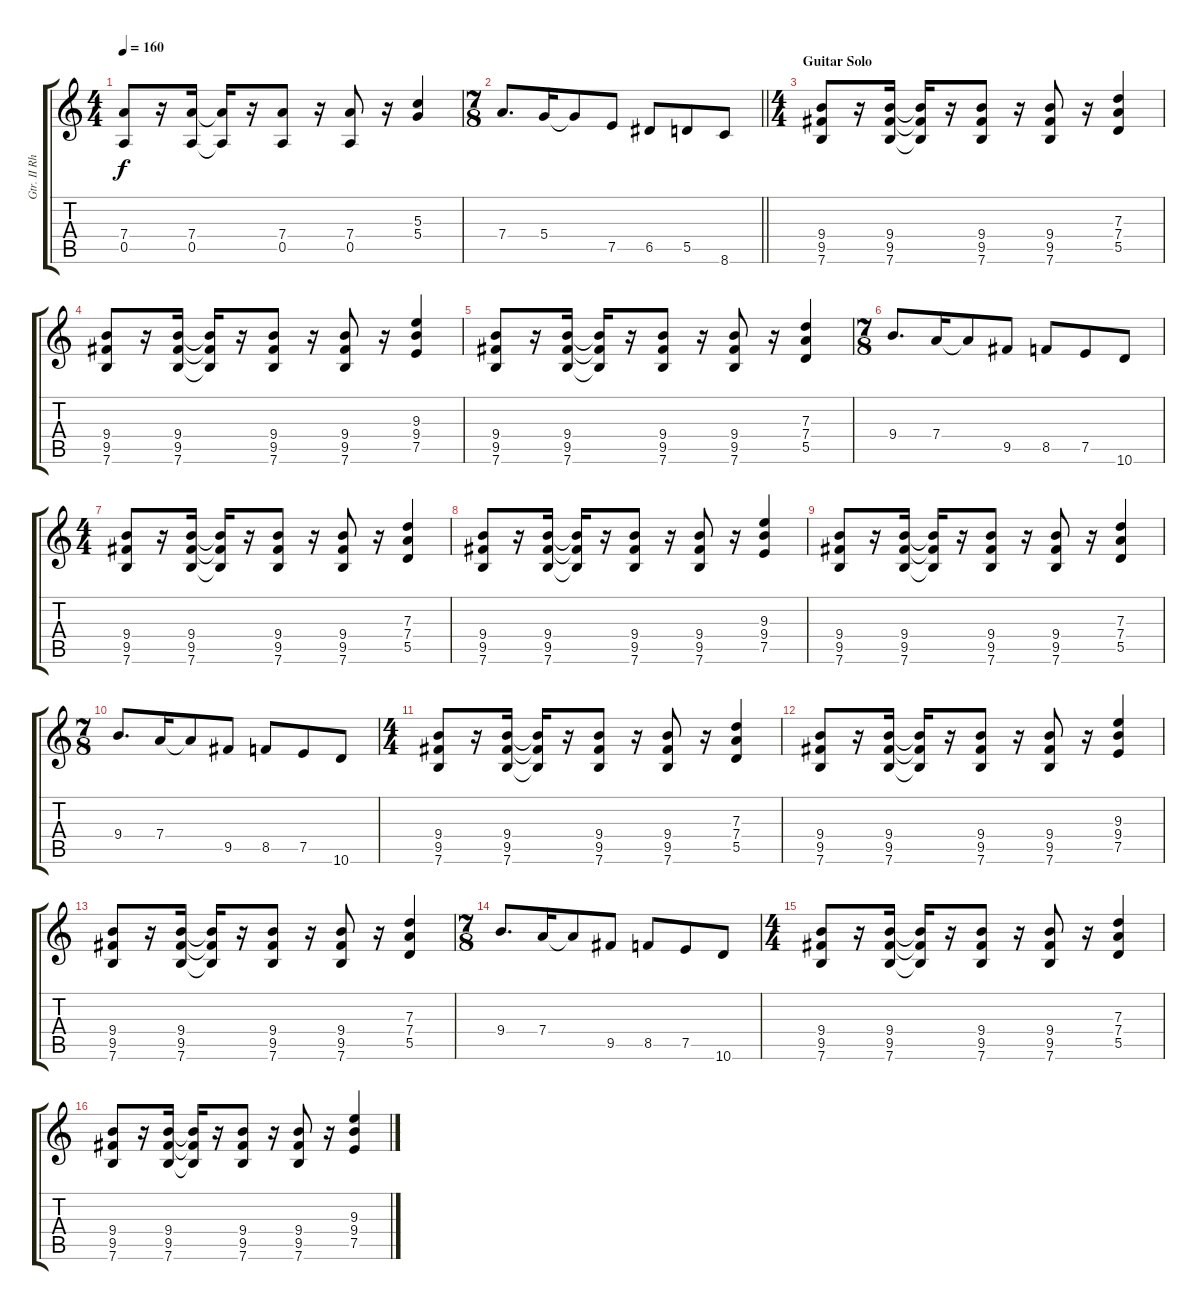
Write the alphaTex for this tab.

\track ("Gtr. II Rhytm" "Gtr. II Rh") {instrument overdrivenguitar}
\staff {score tabs}
\tuning (E4 B3 G3 D3 A2 E2) {hide}
\ts (4 4)
\tempo 160
\clef g2
\ks c
(7.4 0.5).8{dy f} r.16 (7.4 0.5).16 (7.4{t} 0.5{t}).16 r.16 (7.4 0.5).8 r.16 (7.4 0.5).8 r.16 (5.3 5.4).4 |
\ts (7 8)
\barLineRight lightlight
7.4.8{d} 5.4.16 5.4{t}.8 7.5.8 6.5.8 5.5.8 8.6.8 |
\ts (4 4)
\section ("" "Guitar Solo")
(9.4 9.5 7.6).8 r.16 (9.4 9.5 7.6).16 (9.4{t} 9.5{t} 7.6{t}).16 r.16 (9.4 9.5 7.6).8 r.16 (9.4 9.5 7.6).8 r.16 (7.3 7.4 5.5).4 |
(9.4 9.5 7.6).8 r.16 (9.4 9.5 7.6).16 (9.4{t} 9.5{t} 7.6{t}).16 r.16 (9.4 9.5 7.6).8 r.16 (9.4 9.5 7.6).8 r.16 (9.3 9.4 7.5).4 |
(9.4 9.5 7.6).8 r.16 (9.4 9.5 7.6).16 (9.4{t} 9.5{t} 7.6{t}).16 r.16 (9.4 9.5 7.6).8 r.16 (9.4 9.5 7.6).8 r.16 (7.3 7.4 5.5).4 |
\ts (7 8)
9.4.8{d} 7.4.16 7.4{t}.8 9.5.8 8.5.8 7.5.8 10.6.8 |
\ts (4 4)
(9.4 9.5 7.6).8 r.16 (9.4 9.5 7.6).16 (9.4{t} 9.5{t} 7.6{t}).16 r.16 (9.4 9.5 7.6).8 r.16 (9.4 9.5 7.6).8 r.16 (7.3 7.4 5.5).4 |
(9.4 9.5 7.6).8 r.16 (9.4 9.5 7.6).16 (9.4{t} 9.5{t} 7.6{t}).16 r.16 (9.4 9.5 7.6).8 r.16 (9.4 9.5 7.6).8 r.16 (9.3 9.4 7.5).4 |
(9.4 9.5 7.6).8 r.16 (9.4 9.5 7.6).16 (9.4{t} 9.5{t} 7.6{t}).16 r.16 (9.4 9.5 7.6).8 r.16 (9.4 9.5 7.6).8 r.16 (7.3 7.4 5.5).4 |
\ts (7 8)
9.4.8{d} 7.4.16 7.4{t}.8 9.5.8 8.5.8 7.5.8 10.6.8 |
\ts (4 4)
(9.4 9.5 7.6).8 r.16 (9.4 9.5 7.6).16 (9.4{t} 9.5{t} 7.6{t}).16 r.16 (9.4 9.5 7.6).8 r.16 (9.4 9.5 7.6).8 r.16 (7.3 7.4 5.5).4 |
(9.4 9.5 7.6).8 r.16 (9.4 9.5 7.6).16 (9.4{t} 9.5{t} 7.6{t}).16 r.16 (9.4 9.5 7.6).8 r.16 (9.4 9.5 7.6).8 r.16 (9.3 9.4 7.5).4 |
(9.4 9.5 7.6).8 r.16 (9.4 9.5 7.6).16 (9.4{t} 9.5{t} 7.6{t}).16 r.16 (9.4 9.5 7.6).8 r.16 (9.4 9.5 7.6).8 r.16 (7.3 7.4 5.5).4 |
\ts (7 8)
9.4.8{d} 7.4.16 7.4{t}.8 9.5.8 8.5.8 7.5.8 10.6.8 |
\ts (4 4)
(9.4 9.5 7.6).8 r.16 (9.4 9.5 7.6).16 (9.4{t} 9.5{t} 7.6{t}).16 r.16 (9.4 9.5 7.6).8 r.16 (9.4 9.5 7.6).8 r.16 (7.3 7.4 5.5).4 |
(9.4 9.5 7.6).8 r.16 (9.4 9.5 7.6).16 (9.4{t} 9.5{t} 7.6{t}).16 r.16 (9.4 9.5 7.6).8 r.16 (9.4 9.5 7.6).8 r.16 (9.3 9.4 7.5).4
